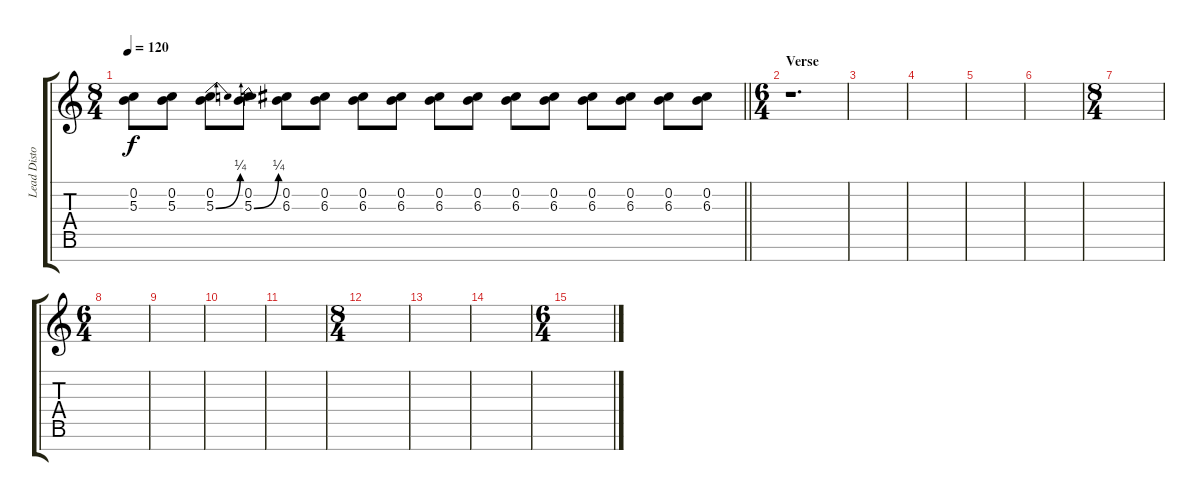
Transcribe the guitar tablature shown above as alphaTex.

\track ("Lead Disto" "Lead Disto") {instrument distortionguitar}
\staff {score tabs}
\tuning (E4 B3 G3 D3 A2 E2 B1) {hide}
\ts (8 4)
\tempo 120
\clef g2
\barLineRight lightlight
\ks c
(0.2 5.3).8{dy f} (0.2 5.3).8 (0.2 5.3{be (bend 0 0 60 1)}).8 (0.2 5.3{be (bend 0 0 60 1)}).8 (0.2 6.3).8 (0.2 6.3).8 (0.2 6.3).8 (0.2 6.3).8 (0.2 6.3).8 (0.2 6.3).8 (0.2 6.3).8 (0.2 6.3).8 (0.2 6.3).8 (0.2 6.3).8 (0.2 6.3).8 (0.2 6.3).8 |
\ts (6 4)
\section ("" "Verse")
r.1{d} |
|
|
|
|
\ts (8 4)
|
\ts (6 4)
|
|
|
|
\ts (8 4)
|
|
|
\ts (6 4)
